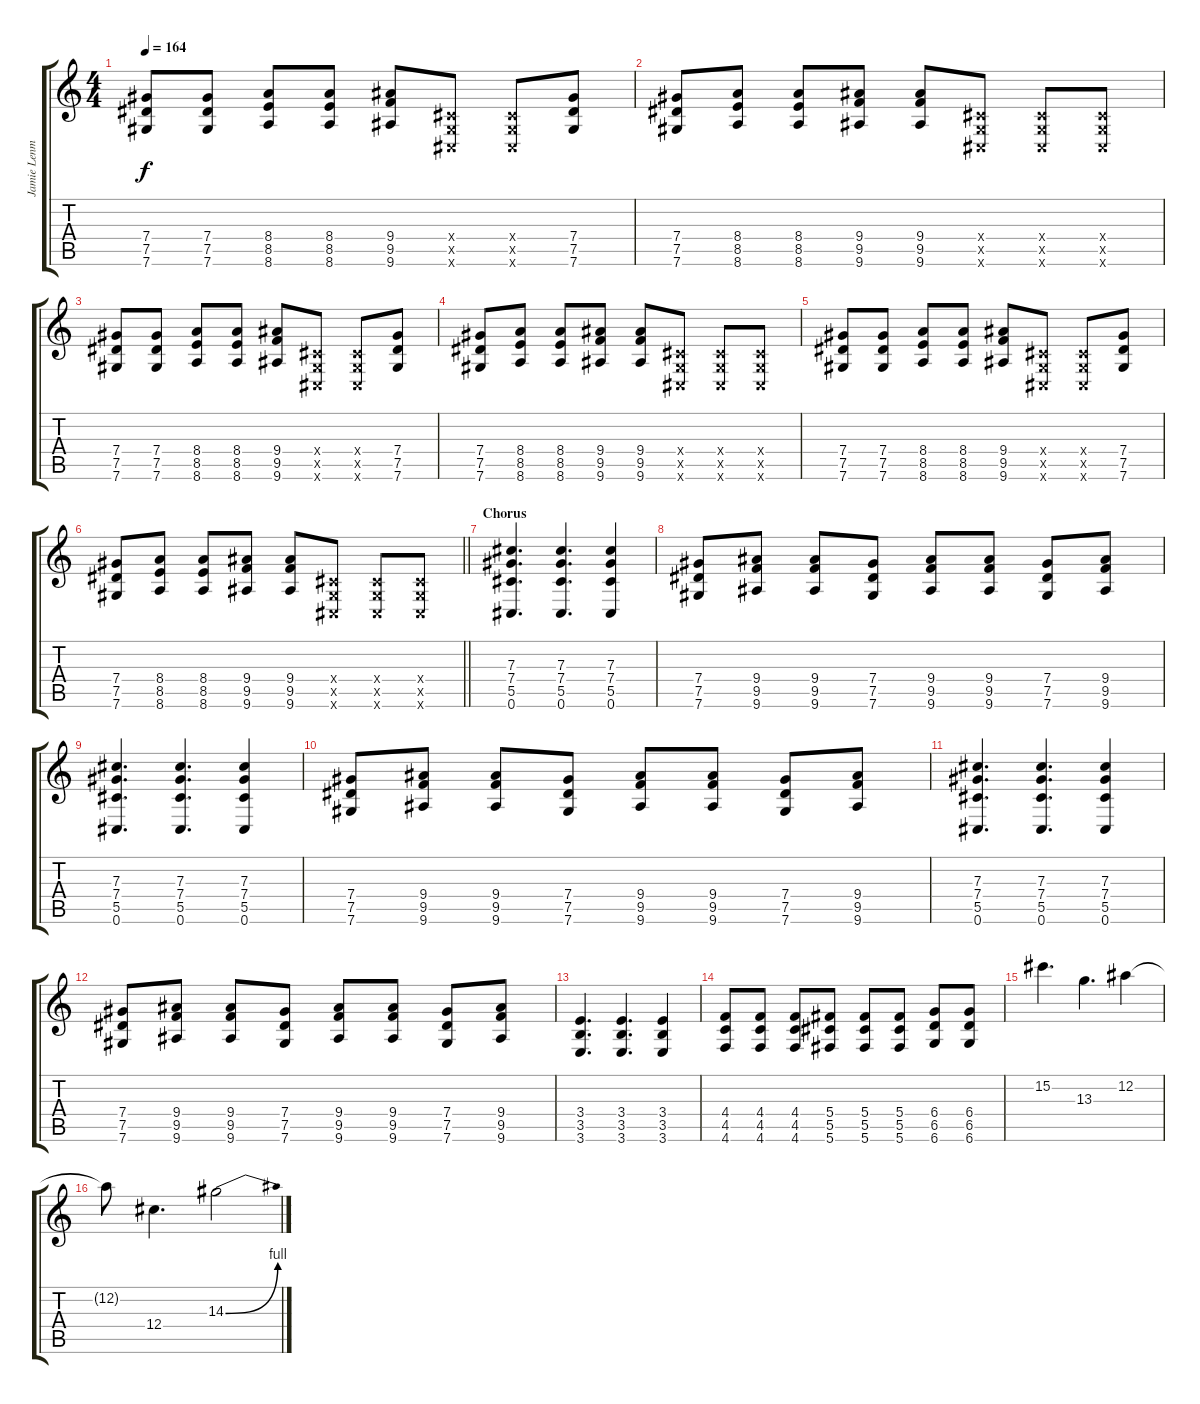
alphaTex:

\track ("Jamie Lenman" "Jamie Lenm") {instrument distortionguitar}
\staff {score tabs}
\tuning (Eb4 Bb3 Gb3 Db3 Ab2 Db2) {hide}
\ts (4 4)
\tempo 164
\clef g2
\ks c
(7.4 7.5 7.6).8{dy f} (7.4 7.5 7.6).8 (8.4 8.5 8.6).8 (8.4 8.5 8.6).8 (9.4 9.5 9.6).8 (0.4{x} 0.5{x} 0.6{x}).8 (0.4{x} 0.5{x} 0.6{x}).8 (7.4 7.5 7.6).8 |
(7.4 7.5 7.6).8 (8.4 8.5 8.6).8 (8.4 8.5 8.6).8 (9.4 9.5 9.6).8 (9.4 9.5 9.6).8 (0.4{x} 0.5{x} 0.6{x}).8 (0.4{x} 0.5{x} 0.6{x}).8 (0.4{x} 0.5{x} 0.6{x}).8 |
(7.4 7.5 7.6).8 (7.4 7.5 7.6).8 (8.4 8.5 8.6).8 (8.4 8.5 8.6).8 (9.4 9.5 9.6).8 (0.4{x} 0.5{x} 0.6{x}).8 (0.4{x} 0.5{x} 0.6{x}).8 (7.4 7.5 7.6).8 |
(7.4 7.5 7.6).8 (8.4 8.5 8.6).8 (8.4 8.5 8.6).8 (9.4 9.5 9.6).8 (9.4 9.5 9.6).8 (0.4{x} 0.5{x} 0.6{x}).8 (0.4{x} 0.5{x} 0.6{x}).8 (0.4{x} 0.5{x} 0.6{x}).8 |
(7.4 7.5 7.6).8 (7.4 7.5 7.6).8 (8.4 8.5 8.6).8 (8.4 8.5 8.6).8 (9.4 9.5 9.6).8 (0.4{x} 0.5{x} 0.6{x}).8 (0.4{x} 0.5{x} 0.6{x}).8 (7.4 7.5 7.6).8 |
\barLineRight lightlight
(7.4 7.5 7.6).8 (8.4 8.5 8.6).8 (8.4 8.5 8.6).8 (9.4 9.5 9.6).8 (9.4 9.5 9.6).8 (0.4{x} 0.5{x} 0.6{x}).8 (0.4{x} 0.5{x} 0.6{x}).8 (0.4{x} 0.5{x} 0.6{x}).8 |
\section ("" "Chorus")
(7.3 7.4 5.5 0.6).4{d} (7.3 7.4 5.5 0.6).4{d} (7.3 7.4 5.5 0.6).4 |
(7.4 7.5 7.6).8 (9.4 9.5 9.6).8 (9.4 9.5 9.6).8 (7.4 7.5 7.6).8 (9.4 9.5 9.6).8 (9.4 9.5 9.6).8 (7.4 7.5 7.6).8 (9.4 9.5 9.6).8 |
(7.3 7.4 5.5 0.6).4{d} (7.3 7.4 5.5 0.6).4{d} (7.3 7.4 5.5 0.6).4 |
(7.4 7.5 7.6).8 (9.4 9.5 9.6).8 (9.4 9.5 9.6).8 (7.4 7.5 7.6).8 (9.4 9.5 9.6).8 (9.4 9.5 9.6).8 (7.4 7.5 7.6).8 (9.4 9.5 9.6).8 |
(7.3 7.4 5.5 0.6).4{d} (7.3 7.4 5.5 0.6).4{d} (7.3 7.4 5.5 0.6).4 |
(7.4 7.5 7.6).8 (9.4 9.5 9.6).8 (9.4 9.5 9.6).8 (7.4 7.5 7.6).8 (9.4 9.5 9.6).8 (9.4 9.5 9.6).8 (7.4 7.5 7.6).8 (9.4 9.5 9.6).8 |
(3.4 3.5 3.6).4{d} (3.4 3.5 3.6).4{d} (3.4 3.5 3.6).4 |
(4.4 4.5 4.6).8 (4.4 4.5 4.6).8 (4.4 4.5 4.6).8 (5.4 5.5 5.6).8 (5.4 5.5 5.6).8 (5.4 5.5 5.6).8 (6.4 6.5 6.6).8 (6.4 6.5 6.6).8 |
15.2.4{d} 13.3.4{d} 12.2.4 |
12.2{t}.8 12.4.4{d} 14.3{be (bend 0 0 60 4)}.2
